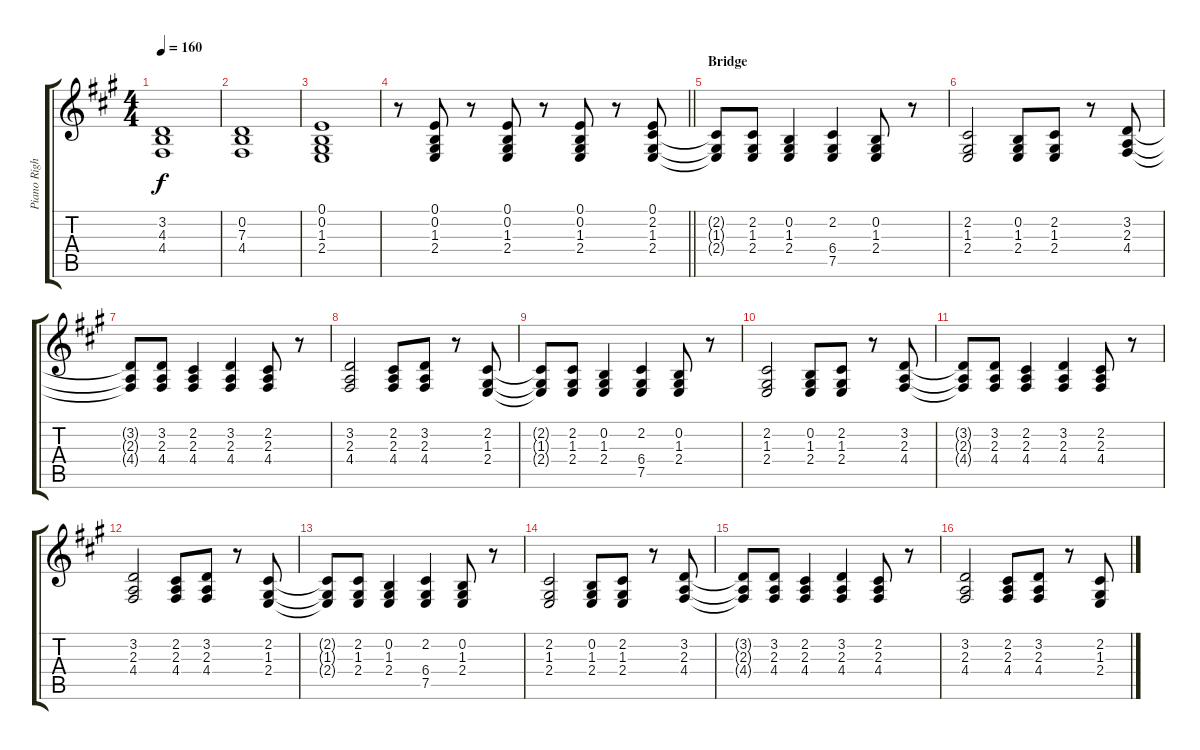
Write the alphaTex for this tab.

\track ("Piano Right Hand" "Piano Righ") {instrument acousticgrandpiano}
\staff {score tabs}
\tuning (E4 B3 G3 D3 A2 E2) {hide}
\ts (4 4)
\tempo 160
\clef g2
\ks a
(3.2 4.3 4.4).1{dy f} |
(0.2 7.3 4.4).1 |
(0.1 0.2 1.3 2.4).1 |
\barLineRight lightlight
r.8 (0.1 0.2 1.3 2.4).8 r.8 (0.1 0.2 1.3 2.4).8 r.8 (0.1 0.2 1.3 2.4).8 r.8 (0.1 2.2 1.3 2.4).8 |
\section ("" "Bridge")
(2.2{t} 1.3{t} 2.4{t}).8 (2.2 1.3 2.4).8 (0.2 1.3 2.4).4 (2.2 6.4 7.5).4 (0.2 1.3 2.4).8 r.8 |
(2.2 1.3 2.4).2 (0.2 1.3 2.4).8 (2.2 1.3 2.4).8 r.8 (3.2 2.3 4.4).8 |
(3.2{t} 2.3{t} 4.4{t}).8 (3.2 2.3 4.4).8 (2.2 2.3 4.4).4 (3.2 2.3 4.4).4 (2.2 2.3 4.4).8 r.8 |
(3.2 2.3 4.4).2 (2.2 2.3 4.4).8 (3.2 2.3 4.4).8 r.8 (2.2 1.3 2.4).8 |
(2.2{t} 1.3{t} 2.4{t}).8 (2.2 1.3 2.4).8 (0.2 1.3 2.4).4 (2.2 6.4 7.5).4 (0.2 1.3 2.4).8 r.8 |
(2.2 1.3 2.4).2 (0.2 1.3 2.4).8 (2.2 1.3 2.4).8 r.8 (3.2 2.3 4.4).8 |
(3.2{t} 2.3{t} 4.4{t}).8 (3.2 2.3 4.4).8 (2.2 2.3 4.4).4 (3.2 2.3 4.4).4 (2.2 2.3 4.4).8 r.8 |
(3.2 2.3 4.4).2 (2.2 2.3 4.4).8 (3.2 2.3 4.4).8 r.8 (2.2 1.3 2.4).8 |
(2.2{t} 1.3{t} 2.4{t}).8 (2.2 1.3 2.4).8 (0.2 1.3 2.4).4 (2.2 6.4 7.5).4 (0.2 1.3 2.4).8 r.8 |
(2.2 1.3 2.4).2 (0.2 1.3 2.4).8 (2.2 1.3 2.4).8 r.8 (3.2 2.3 4.4).8 |
(3.2{t} 2.3{t} 4.4{t}).8 (3.2 2.3 4.4).8 (2.2 2.3 4.4).4 (3.2 2.3 4.4).4 (2.2 2.3 4.4).8 r.8 |
(3.2 2.3 4.4).2 (2.2 2.3 4.4).8 (3.2 2.3 4.4).8 r.8 (2.2 1.3 2.4).8
